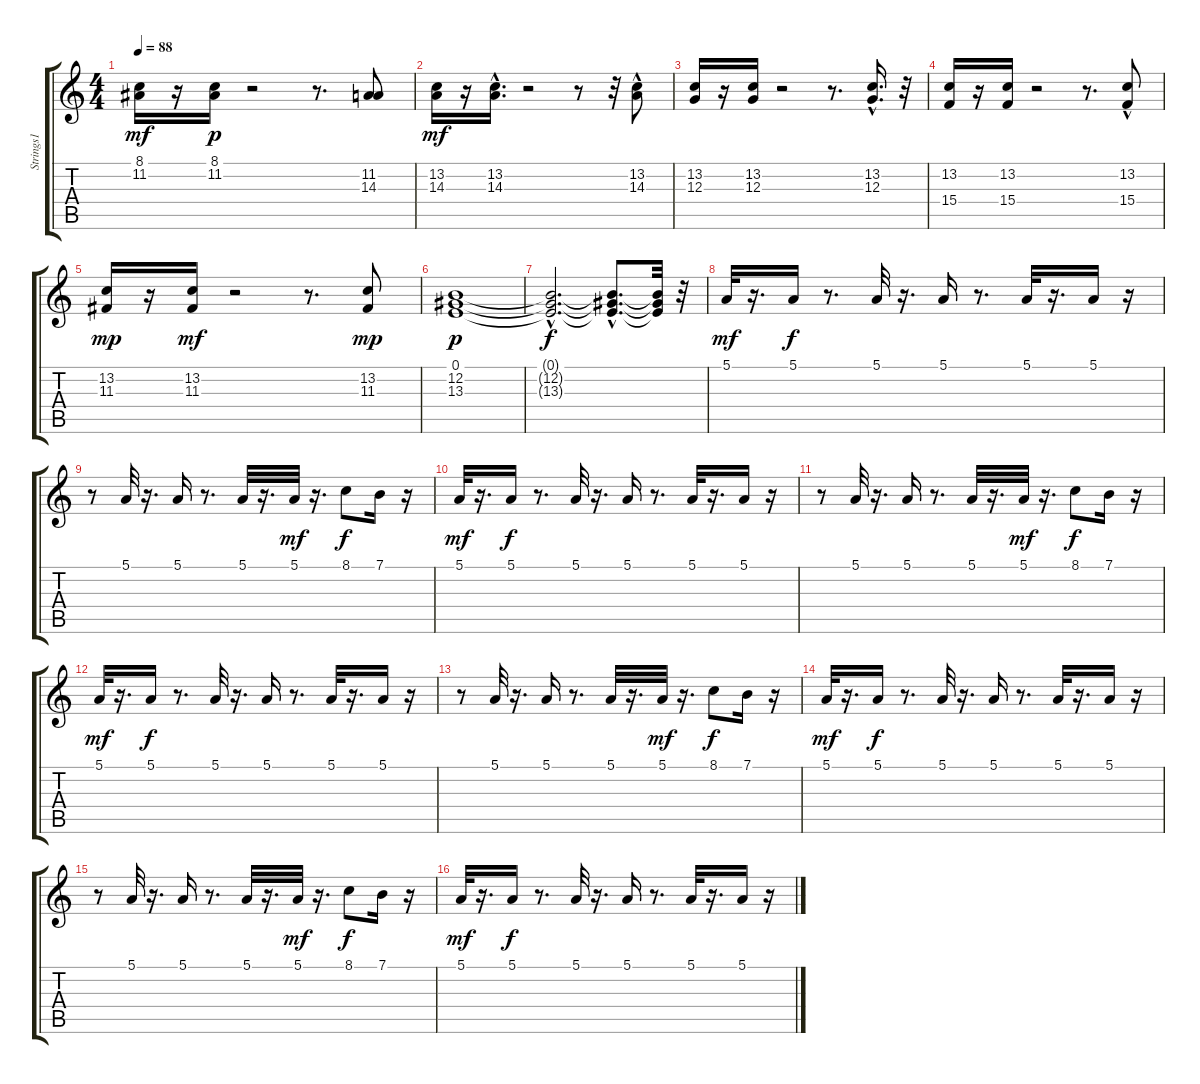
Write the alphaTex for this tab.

\track ("Strings1" "Strings1") {instrument tremolostrings}
\staff {score tabs}
\tuning (E4 B3 G3 D3 A2 E2) {hide}
\ts (4 4)
\tempo 88
\clef g2
\ks c
(8.1 11.2).16{dy mf} r.16 (8.1 11.2).16{dy p} r.2 r.8{d} (11.2 14.3).8 |
(13.2 14.3).16{dy mf} r.16 (13.2{hac} 14.3).16{d} r.2 r.8 r.32 (13.2{hac} 14.3).8 |
(13.2 12.3).16 r.16 (13.2 12.3).16 r.2 r.8{d} (13.2{hac} 12.3{hac}).16{d} r.32 |
(13.2 15.4).16 r.16 (13.2 15.4).16 r.2 r.8{d} (13.2{hac} 15.4).8 |
(13.2 11.3).16{dy mp} r.16 (13.2 11.3).16{dy mf} r.2 r.8{d} (13.2 11.3).8{dy mp} |
(0.1 12.2 13.3).1{dy p} |
(0.1{hac t} 12.2{hac t} 13.3{hac t}).2{d dy f} (0.1{hac t} 12.2{hac t} 13.3{hac t}).8{d} (0.1{t} 12.2{t} 13.3{t}).32 r.32 |
5.1.32{dy mf volume 14} r.16{d} 5.1.16{dy f} r.8{d} 5.1.32 r.16{d} 5.1.16 r.8{d} 5.1.32 r.16{d} 5.1.16 r.16 |
r.8 5.1.32 r.16{d} 5.1.16 r.8{d} 5.1.32 r.16{d} 5.1.32{dy mf} r.16{d} 8.1.8{dy f} 7.1.16 r.16 |
5.1.32{dy mf} r.16{d} 5.1.16{dy f} r.8{d} 5.1.32 r.16{d} 5.1.16 r.8{d} 5.1.32 r.16{d} 5.1.16 r.16 |
r.8 5.1.32 r.16{d} 5.1.16 r.8{d} 5.1.32 r.16{d} 5.1.32{dy mf} r.16{d} 8.1.8{dy f} 7.1.16 r.16 |
5.1.32{dy mf} r.16{d} 5.1.16{dy f} r.8{d} 5.1.32 r.16{d} 5.1.16 r.8{d} 5.1.32 r.16{d} 5.1.16 r.16 |
r.8 5.1.32 r.16{d} 5.1.16 r.8{d} 5.1.32 r.16{d} 5.1.32{dy mf} r.16{d} 8.1.8{dy f} 7.1.16 r.16 |
5.1.32{dy mf} r.16{d} 5.1.16{dy f} r.8{d} 5.1.32 r.16{d} 5.1.16 r.8{d} 5.1.32 r.16{d} 5.1.16 r.16 |
r.8 5.1.32 r.16{d} 5.1.16 r.8{d} 5.1.32 r.16{d} 5.1.32{dy mf} r.16{d} 8.1.8{dy f} 7.1.16 r.16 |
5.1.32{dy mf} r.16{d} 5.1.16{dy f} r.8{d} 5.1.32 r.16{d} 5.1.16 r.8{d} 5.1.32 r.16{d} 5.1.16 r.16
